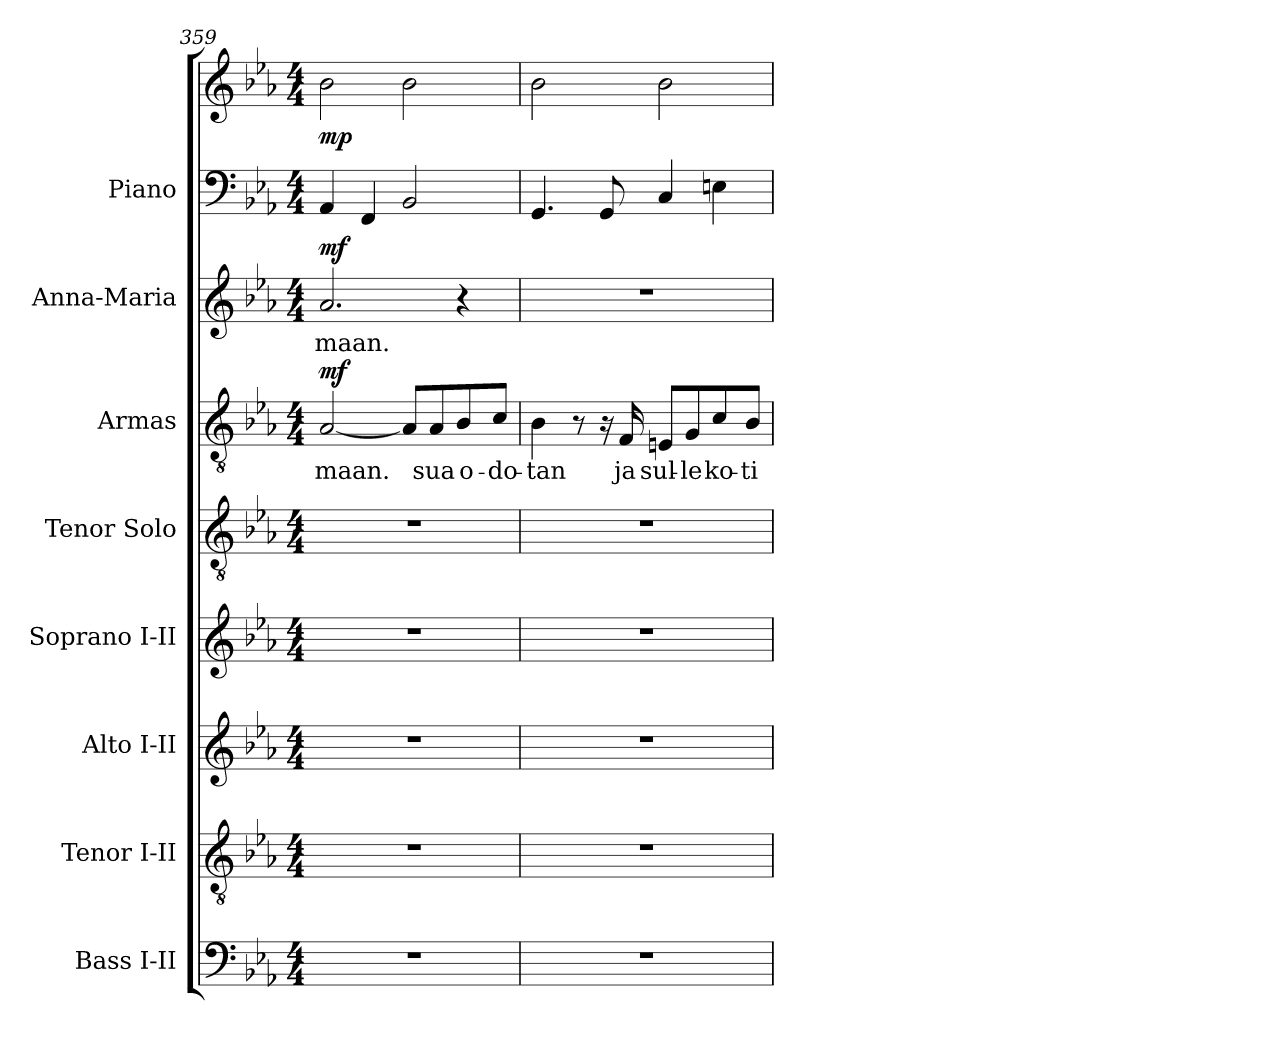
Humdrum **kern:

**kern	**kern	**kern	**kern	**kern	**kern	**text	**dynam	**kern	**text	**dynam	**kern	**kern	**dynam
*part8	*part7	*part6	*part5	*part4	*part3	*part3	*part3	*part2	*part2	*part2	*part1	*part1	*part1
*staff9	*staff8	*staff7	*staff6	*staff5	*staff4	*staff4	*staff4	*staff3	*staff3	*staff3	*staff2	*staff1	*staff1/2
*I"Bass I-II	*I"Tenor I-II	*I"Alto I-II	*I"Soprano I-II	*I"Tenor Solo	*I"Armas	*	*	*I"Anna-Maria	*	*	*I"Piano	*	*
*I'B.	*I'T.	*I'A.	*I'S.	*I'T. Solo	*I'Armas	*	*	*I'A-M	*	*	*I'Pno.	*	*
*clefF4	*clefGv2	*clefG2	*clefG2	*clefGv2	*clefGv2	*	*	*clefG2	*	*	*clefF4	*clefG2	*
*	*ITrd7c12	*	*	*ITrd7c12	*ITrd7c12	*	*	*	*	*	*	*	*
*k[b-e-a-]	*k[b-e-a-]	*k[b-e-a-]	*k[b-e-a-]	*k[b-e-a-]	*k[b-e-a-]	*	*	*k[b-e-a-]	*	*	*k[b-e-a-]	*k[b-e-a-]	*
*E-:	*E-:	*E-:	*E-:	*E-:	*E-:	*	*	*E-:	*	*	*E-:	*E-:	*
*M4/4	*M4/4	*M4/4	*M4/4	*M4/4	*M4/4	*	*	*M4/4	*	*	*M4/4	*M4/4	*
=359	=359	=359	=359	=359	=359	=359	=359	=359	=359	=359	=359	=359	=359
!	!	!	!	!	!	!LO:LY:b:color=#000000	!	!	!	!	!	!	!
!	!	!	!	!	!	!	!	!	!LO:LY:b:color=#000000	!	!	!	!
1r	1r	1r	1r	1r	[<2AA-i/	-maan.	mf	2.a-i/	-maan.	mf	4AA-i/	2b-i\	mp
.	.	.	.	.	.	.	.	.	.	.	4FFi/	.	.
.	.	.	.	.	8AA-i/L]	.	.	.	.	.	2BB-i/	2b-i\	.
!	!	!	!	!	!	!LO:LY:b:color=#000000	!	!	!	!	!	!	!
.	.	.	.	.	8AA-i/	sua	.	.	.	.	.	.	.
!	!	!	!	!	!	!LO:LY:b:color=#000000	!	!	!	!	!	!	!
.	.	.	.	.	8BB-i/	o-	.	4r	.	.	.	.	.
!	!	!	!	!	!	!LO:LY:b:color=#000000	!	!	!	!	!	!	!
.	.	.	.	.	8Ci/J	-do-	.	.	.	.	.	.	.
=360	=360	=360	=360	=360	=360	=360	=360	=360	=360	=360	=360	=360	=360
!	!	!	!	!	!	!LO:LY:b:color=#000000	!	!	!	!	!	!	!
1r	1r	1r	1r	1r	4BB-i\	-tan	.	1r	.	.	4.GGi/	2b-i\	.
.	.	.	.	.	8r	.	.	.	.	.	.	.	.
.	.	.	.	.	16r	.	.	.	.	.	8GGi/	.	.
!	!	!	!	!	!	!LO:LY:b:color=#000000	!	!	!	!	!	!	!
.	.	.	.	.	16FFi/	ja	.	.	.	.	.	.	.
!	!	!	!	!	!	!LO:LY:b:color=#000000	!	!	!	!	!	!	!
.	.	.	.	.	8EEni/L	sul-	.	.	.	.	4Ci/	2b-i\	.
!	!	!	!	!	!	!LO:LY:b:color=#000000	!	!	!	!	!	!	!
.	.	.	.	.	8GGi/	-le	.	.	.	.	.	.	.
!	!	!	!	!	!	!LO:LY:b:color=#000000	!	!	!	!	!	!	!
.	.	.	.	.	8Ci/	ko-	.	.	.	.	4Eni\	.	.
!	!	!	!	!	!	!LO:LY:b:color=#000000	!	!	!	!	!	!	!
.	.	.	.	.	8BB-i/J	-ti-	.	.	.	.	.	.	.
=	=	=	=	=	=	=	=	=	=	=	=	=	=
*-	*-	*-	*-	*-	*-	*-	*-	*-	*-	*-	*-	*-	*-
